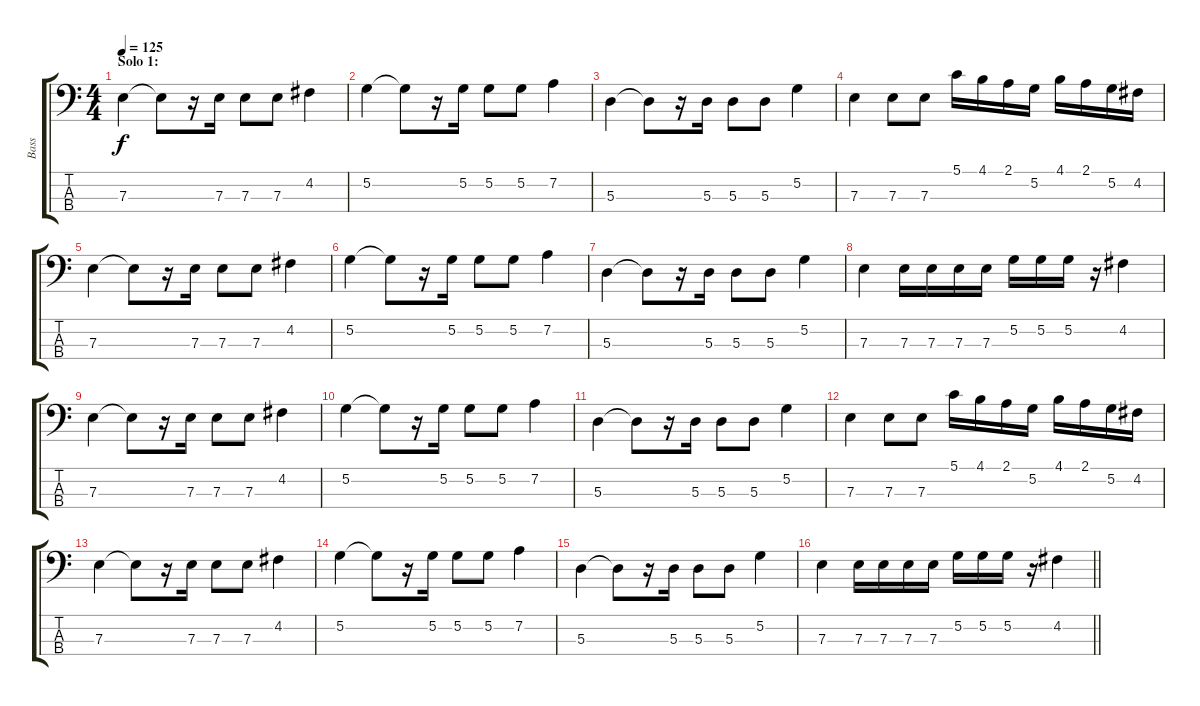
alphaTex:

\track ("Bass" "Bass") {instrument electricbassfinger}
\staff {score tabs}
\tuning (G2 D2 A1 E1) {hide}
\ts (4 4)
\section ("" "Solo 1:")
\tempo 125
\clef f4
\ks c
7.3.4{dy f} 7.3{t}.8 r.16 7.3.16 7.3.8 7.3.8 4.2.4 |
5.2.4 5.2{t}.8 r.16 5.2.16 5.2.8 5.2.8 7.2.4 |
5.3.4 5.3{t}.8 r.16 5.3.16 5.3.8 5.3.8 5.2.4 |
7.3.4 7.3.8 7.3.8 5.1.16 4.1.16 2.1.16 5.2.16 4.1.16 2.1.16 5.2.16 4.2.16 |
7.3.4 7.3{t}.8 r.16 7.3.16 7.3.8 7.3.8 4.2.4 |
5.2.4 5.2{t}.8 r.16 5.2.16 5.2.8 5.2.8 7.2.4 |
5.3.4 5.3{t}.8 r.16 5.3.16 5.3.8 5.3.8 5.2.4 |
7.3.4 7.3.16 7.3.16 7.3.16 7.3.16 5.2.16 5.2.16 5.2.16 r.16 4.2.4 |
7.3.4 7.3{t}.8 r.16 7.3.16 7.3.8 7.3.8 4.2.4 |
5.2.4 5.2{t}.8 r.16 5.2.16 5.2.8 5.2.8 7.2.4 |
5.3.4 5.3{t}.8 r.16 5.3.16 5.3.8 5.3.8 5.2.4 |
7.3.4 7.3.8 7.3.8 5.1.16 4.1.16 2.1.16 5.2.16 4.1.16 2.1.16 5.2.16 4.2.16 |
7.3.4 7.3{t}.8 r.16 7.3.16 7.3.8 7.3.8 4.2.4 |
5.2.4 5.2{t}.8 r.16 5.2.16 5.2.8 5.2.8 7.2.4 |
5.3.4 5.3{t}.8 r.16 5.3.16 5.3.8 5.3.8 5.2.4 |
\barLineRight lightlight
7.3.4 7.3.16 7.3.16 7.3.16 7.3.16 5.2.16 5.2.16 5.2.16 r.16 4.2.4
